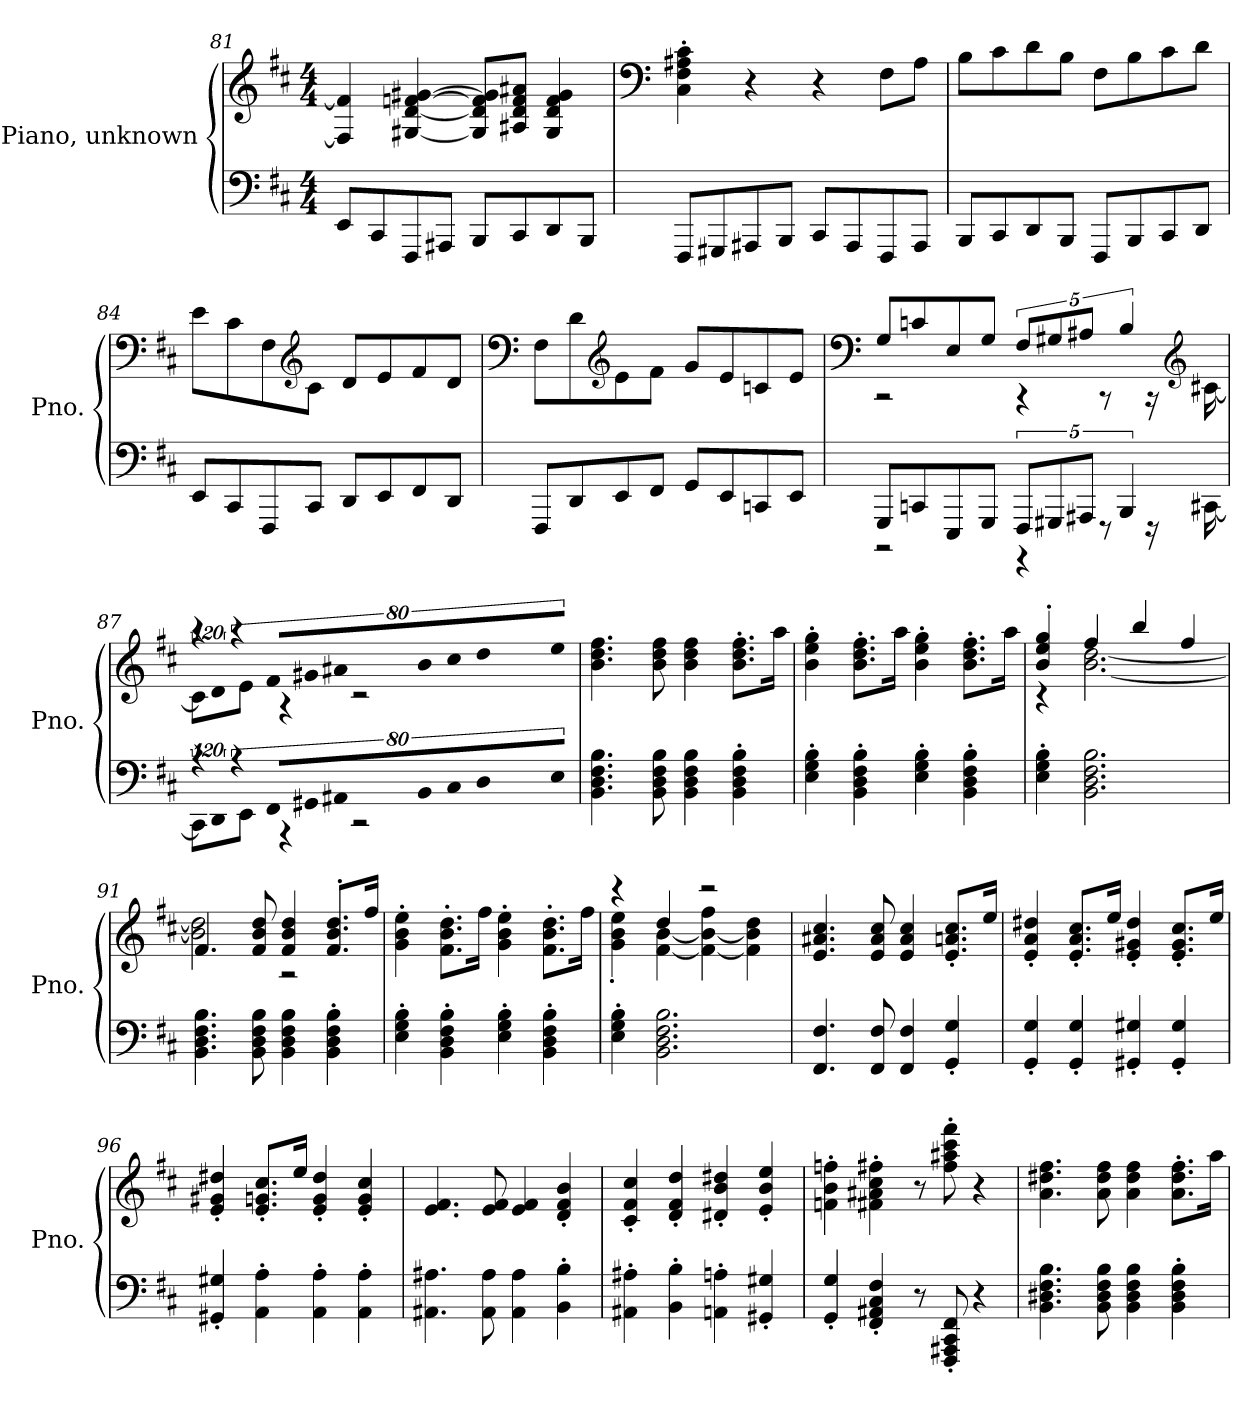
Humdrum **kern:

**kern	**kern
*part1	*part1
*staff2	*staff1
*I"Piano, unknown	*
*I'Pno.	*
*clefF4	*clefG2
*k[f#c#]	*k[f#c#]
*M4/4	*M4/4
=81	=81
8EE/L	4F#/] 4f#/]
8CC#/	.
8FFF#/	[4G#X/ [4d/ [4fn/ [4g#X/
8AAA#X/J	.
8BBB/L	8G#/] 8d/] 8f/] 8g#/]L
8CC#/	8A#X/ 8d/ 8f/ 8a#X/J
8DD/	4G#/ 4d/ 4f/ 4g#/
8BBB/J	.
!!LO:LB:g=z
=82	=82
*	*clefF4
8FFF#/L	4C#\' 4F#\' 4A#X\' 4c#\'
8GGG#X/	.
8AAA#X/	4r
8BBB/J	.
8CC#/L	4r
8AAA#/	.
8FFF#/	8F#\L
8AAA#/J	8A#\J
=83	=83
8BBB/L	8B\L
8CC#/	8c#\
8DD/	8d\
8BBB/J	8B\J
8FFF#/L	8F#\L
8BBB/	8B\
8CC#/	8c#\
8DD/J	8d\J
=84	=84
8EE/L	8e\L
8CC#/	8c#\
8FFF#/	8F#\
*	*clefG2
8CC#/J	8c#\J
8DD/L	8d/L
8EE/	8e/
8FF#/	8f#/
8DD/J	8d/J
!!LO:LB:g=z
=85	=85
*	*clefF4
8FFF#/L	8F#\L
8DD/	8d\
*	*clefG2
8EE/	8e\
8FF#/J	8f#\J
8GG/L	8g/L
8EE/	8e/
8CCn/	8cn/
8EE/J	8e/J
=86	=86
*	*clefF4
*^	*^
8GGG/L	2r	8G/L	2r
8CCn/	.	8cn/	.
8EEE/	.	8E/	.
8GGG/J	.	8G/J	.
10FFF#/L	4r	10F#/L	4r
10GGG#X/	.	10G#X/	.
10AAA#X/J	.	10A#X/J	.
.	8r	.	8r
5BBB/	.	5B/	.
.	16r	.	16r
*	*	*clefG2	*
.	[16CC#X\	.	[16c#X\
!!LO:LB:g=z	!!
=87	=87	=87	=87
!LO:N:vis=16	!	!LO:N:vis=16	!
1920%107r	8CC#\L]	1920%107r	8c#\L]
!LO:N:vis=16	!	!LO:N:vis=16	!
1920%107DD/	.	1920%107d/	.
!LO:N:vis=8	!	!LO:N:vis=8	!
640%71r	.	640%71r	.
.	8EE\J	.	8e\J
!LO:N:vis=8	!	!LO:N:vis=8	!
640%71FF#/L	.	640%71f#/L	.
.	4r	.	4r
!LO:N:vis=8	!	!LO:N:vis=8	!
640%71GG#X/	.	640%71g#X/	.
!LO:N:vis=8	!	!LO:N:vis=8	!
640%71AA#X/	.	640%71a#X/	.
.	2r	.	2r
1920ryy	.	1920ryy	.
!LO:N:vis=8	!	!LO:N:vis=8	!
640%71BB/	.	640%71b/	.
!LO:N:vis=8	!	!LO:N:vis=8	!
640%71C#/	.	640%71cc#/	.
!LO:N:vis=8	!	!LO:N:vis=8	!
640%71D/	.	640%71dd/	.
1920ryy	.	1920ryy	.
!LO:N:vis=8	!	!LO:N:vis=8	!
640%71E/J	.	640%71ee/J	.
*v	*v	*	*
*	*v	*v
=88	=88
4.BB\ 4.D\ 4.F#\ 4.B\	4.b\ 4.dd\ 4.ff#\
8BB\ 8D\ 8F#\ 8B\	8b\ 8dd\ 8ff#\
4BB\ 4D\ 4F#\ 4B\	4b\ 4dd\ 4ff#\
4BB\' 4D\' 4F#\' 4B\'	8.b\' 8.dd\' 8.ff#\'L
.	16aa\Jk
=89	=89
4E\' 4G\' 4B\'	4b\' 4ee\' 4gg\'
4BB\' 4D\' 4F#\' 4B\'	8.b\' 8.dd\' 8.ff#\'L
.	16aa\Jk
4E\' 4G\' 4B\'	4b\' 4ee\' 4gg\'
4BB\' 4D\' 4F#\' 4B\'	8.b\' 8.dd\' 8.ff#\'L
.	16aa\Jk
=90	=90
*	*^
4E\' 4G\' 4B\'	4b/' 4ee/' 4gg/'	4r
2.BB\ 2.D\ 2.F#\ 2.B\	4ff#/	[2.b\ [2.dd\
.	4bb/	.
.	4ff#/	.
=91	=91	=91
4.BB\ 4.D\ 4.F#\ 4.B\	4.f#/	2b\] 2dd\]
8BB\ 8D\ 8F#\ 8B\	8f#/ 8b/ 8dd/	.
4BB\ 4D\ 4F#\ 4B\	4f#/ 4b/ 4dd/	2r
4BB\' 4D\' 4F#\' 4B\'	8.f#/' 8.b/' 8.dd/'L	.
.	16ff#/Jk	.
*	*v	*v
!!LO:LB:g=z
=92	=92
4E\' 4G\' 4B\'	4g\' 4b\' 4ee\'
4BB\' 4D\' 4F#\' 4B\'	8.f#\' 8.b\' 8.dd\'L
.	16ff#\Jk
4E\' 4G\' 4B\'	4g\' 4b\' 4ee\'
4BB\' 4D\' 4F#\' 4B\'	8.f#\' 8.b\' 8.dd\'L
.	16ff#\Jk
=93	=93
*	*^
4E\' 4G\' 4B\'	4r	4g\' 4b\' 4ee\'
2.BB\ 2.D\ 2.F#\ 2.B\	4dd/	[4f#\ [4b\
.	2r	4f#\_ 4b\_ 4ff#\
.	.	4f#\] 4b\] 4dd\
*	*v	*v
=94	=94
4.FF#/ 4.F#/	4.e/ 4.a#X/ 4.cc#/
8FF#/ 8F#/	8e/ 8a#/ 8cc#/
4FF#/ 4F#/	4e/ 4a#/ 4cc#/
4GG/' 4G/'	8.e/' 8.an/' 8.cc#/'L
.	16ee/Jk
=95	=95
4GG/' 4G/'	4e/' 4a/' 4dd#X/'
4GG/' 4G/'	8.e/' 8.a/' 8.cc#/'L
.	16ee/Jk
4GG#X/' 4G#X/'	4e/' 4g#X/' 4dd#/'
4GG#/' 4G#/'	8.e/' 8.g#/' 8.cc#/'L
.	16ee/Jk
=96	=96
4GG#X/' 4G#X/'	4e/' 4g#X/' 4dd#X/'
4AA\' 4A\'	8.e/' 8.gn/' 8.cc#/'L
.	16ee/Jk
4AA\' 4A\'	4e/' 4g/' 4dd#/'
4AA\' 4A\'	4e/' 4g/' 4cc#/'
!!LO:PB:g=z
=97	=97
4.AA#X\ 4.A#X\	4.e/ 4.f#/
8AA#\ 8A#\	8e/ 8f#/
4AA#\ 4A#\	4e/ 4f#/
4BB\' 4B\'	4d/' 4f#/' 4b/'
=98	=98
4AA#X\' 4A#X\'	4c#/' 4f#/' 4cc#/'
4BB\' 4B\'	4d/' 4f#/' 4dd/'
4AAn\' 4An\'	4d#X/' 4b/' 4dd#X/'
4GG#X/' 4G#X/'	4e/' 4b/' 4ee/'
=99	=99
4GG/' 4G/'	4fn\' 4b\' 4ffn\'
4FF#/' 4AA#X/' 4C#/' 4F#/'	4f#X\' 4a#X\' 4cc#\' 4ff#X\'
8r	8r
8FFF#/' 8AAA#X/' 8CC#/' 8FF#/'	8ff#\' 8aa#X\' 8ccc#\' 8fff#\'
4r	4r
=100	=100
4.BB\ 4.D#X\ 4.F#\ 4.B\	4.a\ 4.dd#X\ 4.ff#\
8BB\ 8D#\ 8F#\ 8B\	8a\ 8dd#\ 8ff#\
4BB\ 4D#\ 4F#\ 4B\	4a\ 4dd#\ 4ff#\
4BB\' 4D#\' 4F#\' 4B\'	8.a\' 8.dd#\' 8.ff#\'L
.	16aa\Jk
=	=
*-	*-
